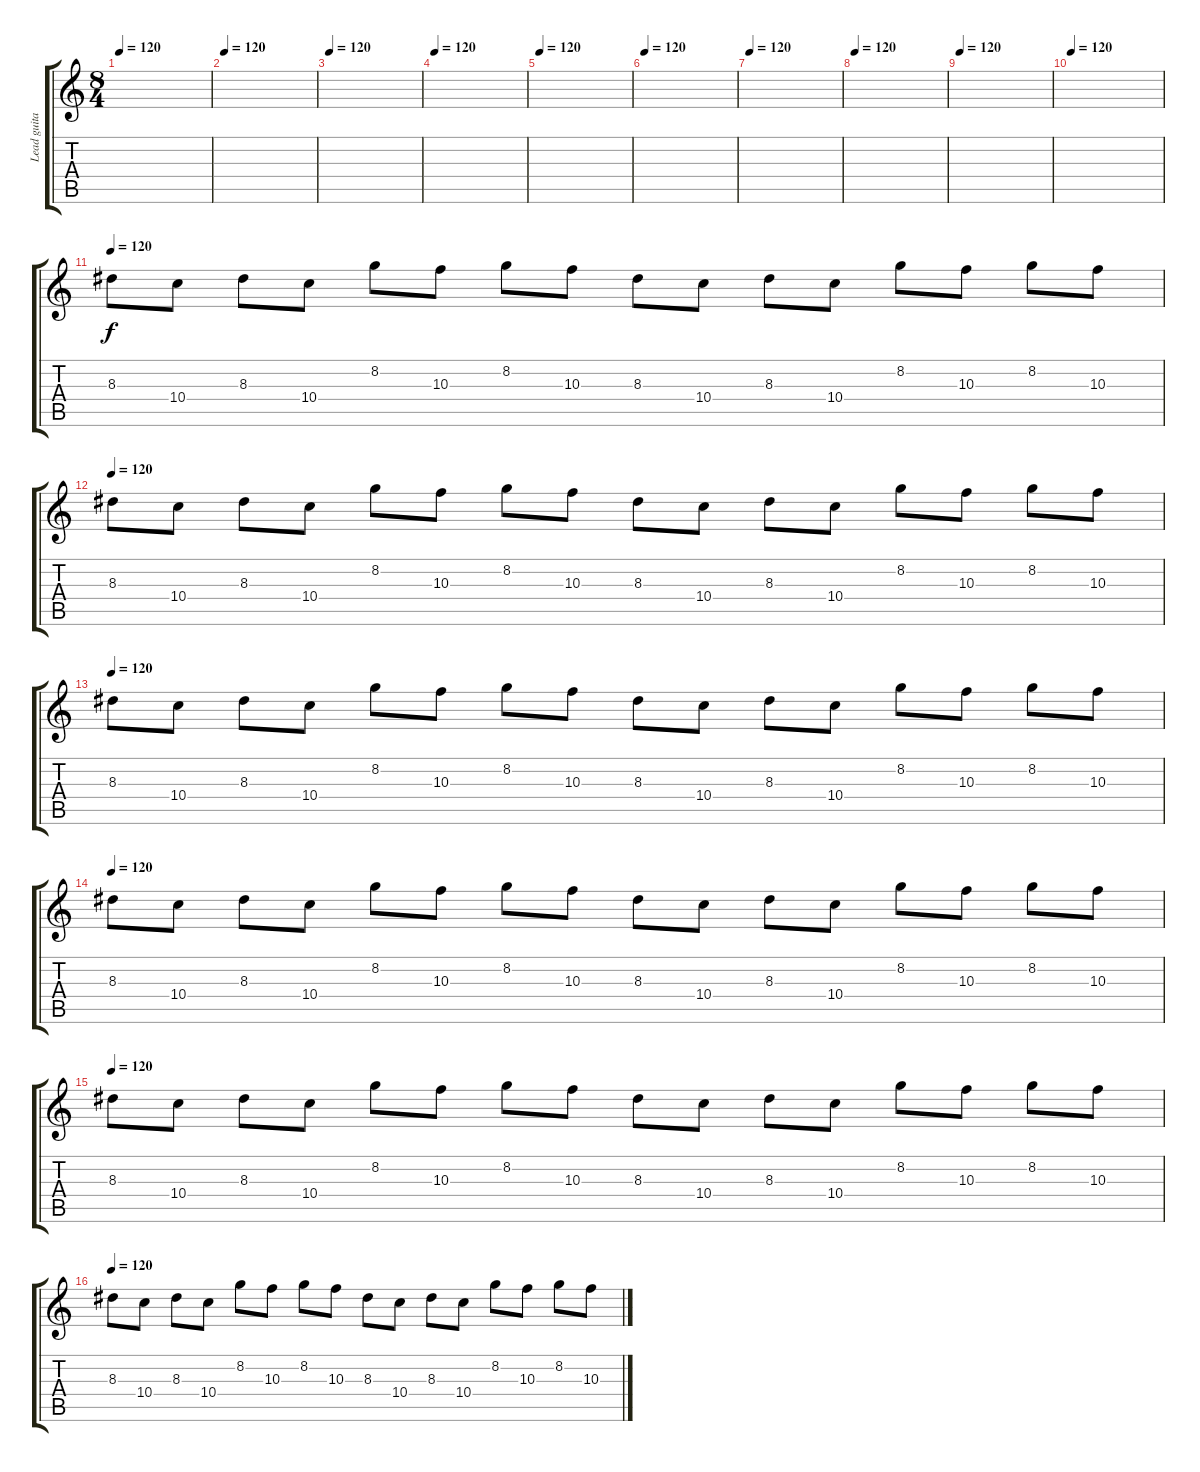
\track ("Lead guitar 3" "Lead guita") {instrument distortionguitar}
\staff {score tabs}
\tuning (E4 B3 G3 D3 A2 E2) {hide}
\ts (8 4)
\tempo 120
\clef g2
\ks c
|
\tempo 120
|
\tempo 120
|
\tempo 120
|
\tempo 120
|
\tempo 120
|
\tempo 120
|
\tempo 120
|
\tempo 120
|
\tempo 120
|
\tempo 120
8.3.8 10.4.8 8.3.8 10.4.8 8.2.8 10.3.8 8.2.8 10.3.8 8.3.8 10.4.8 8.3.8 10.4.8 8.2.8 10.3.8 8.2.8 10.3.8 |
\tempo 120
8.3.8 10.4.8 8.3.8 10.4.8 8.2.8 10.3.8 8.2.8 10.3.8 8.3.8 10.4.8 8.3.8 10.4.8 8.2.8 10.3.8 8.2.8 10.3.8 |
\tempo 120
8.3.8 10.4.8 8.3.8 10.4.8 8.2.8 10.3.8 8.2.8 10.3.8 8.3.8 10.4.8 8.3.8 10.4.8 8.2.8 10.3.8 8.2.8 10.3.8 |
\tempo 120
8.3.8 10.4.8 8.3.8 10.4.8 8.2.8 10.3.8 8.2.8 10.3.8 8.3.8 10.4.8 8.3.8 10.4.8 8.2.8 10.3.8 8.2.8 10.3.8 |
\tempo 120
8.3.8 10.4.8 8.3.8 10.4.8 8.2.8 10.3.8 8.2.8 10.3.8 8.3.8 10.4.8 8.3.8 10.4.8 8.2.8 10.3.8 8.2.8 10.3.8 |
\tempo 120
8.3.8 10.4.8 8.3.8 10.4.8 8.2.8 10.3.8 8.2.8 10.3.8 8.3.8 10.4.8 8.3.8 10.4.8 8.2.8 10.3.8 8.2.8 10.3.8
